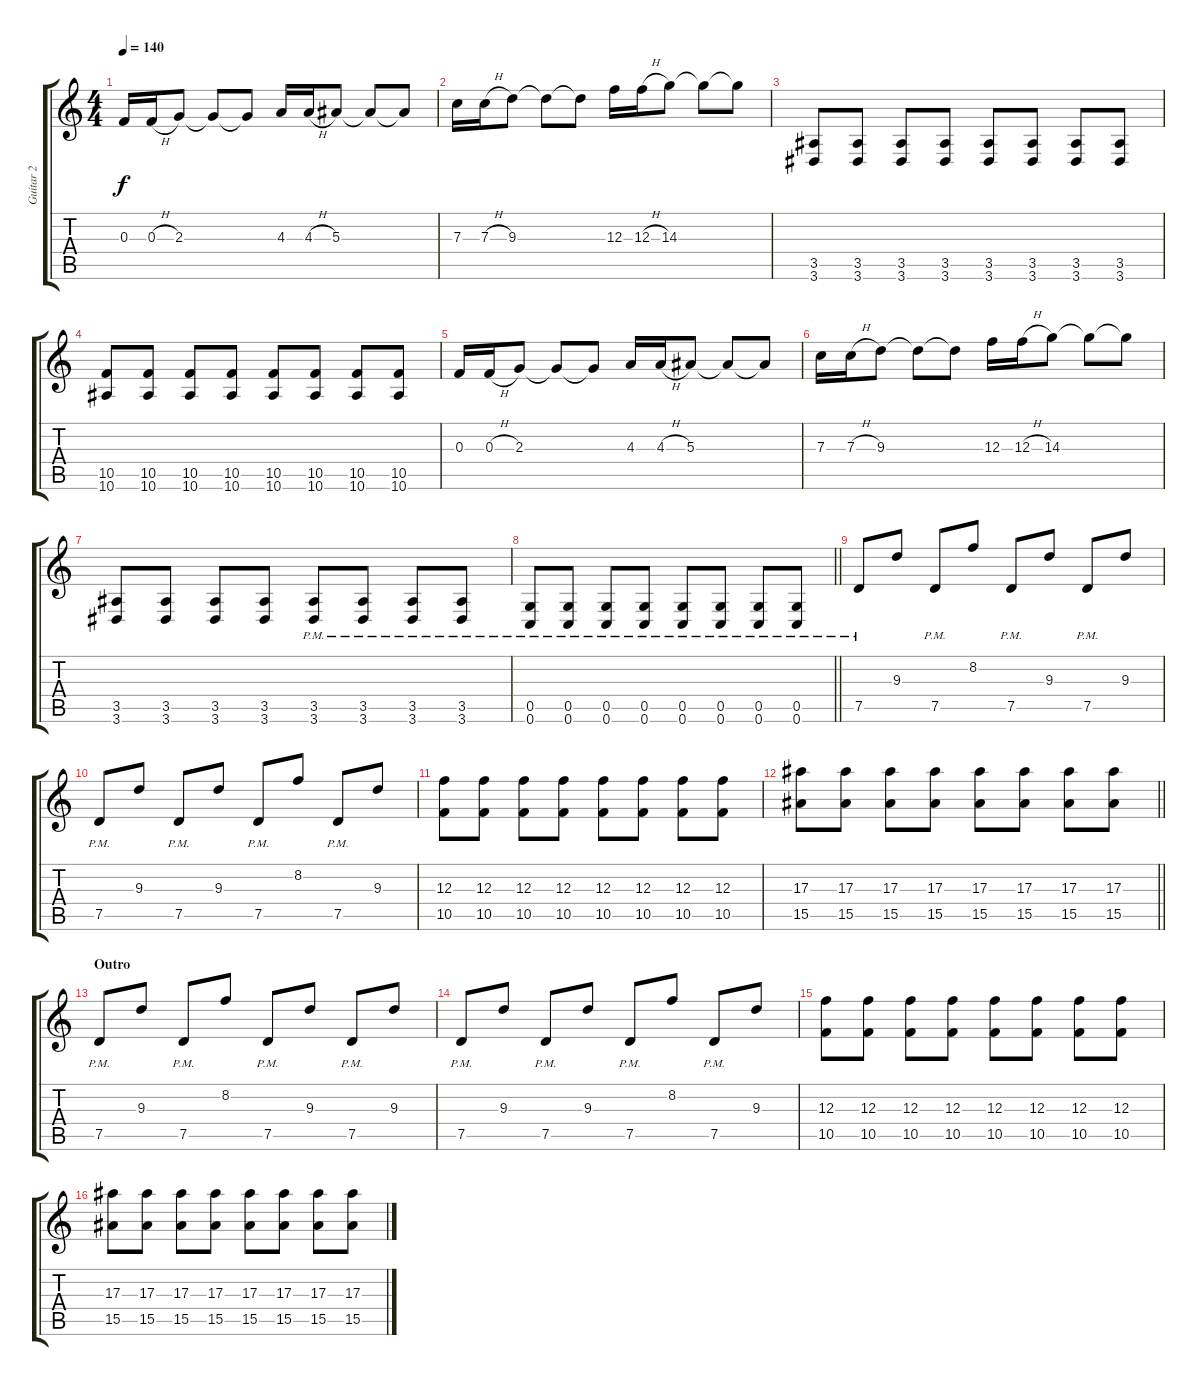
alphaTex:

\track ("Guitar 2" "Guitar 2") {instrument overdrivenguitar}
\staff {score tabs}
\tuning (D4 A3 F3 C3 G2 C2) {hide}
\ts (4 4)
\tempo 140
\clef g2
\ks c
0.3.16{dy f} 0.3{h}.16 2.3.8 2.3{t}.8 2.3{t}.8 4.3.16 4.3{h}.16 5.3.8 5.3{t}.8 5.3{t}.8 |
7.3.16 7.3{h}.16 9.3.8 9.3{t}.8 9.3{t}.8 12.3.16 12.3{h}.16 14.3.8 14.3{t}.8 14.3{t}.8 |
(3.5 3.6).8 (3.5 3.6).8 (3.5 3.6).8 (3.5 3.6).8 (3.5 3.6).8 (3.5 3.6).8 (3.5 3.6).8 (3.5 3.6).8 |
(10.5 10.6).8 (10.5 10.6).8 (10.5 10.6).8 (10.5 10.6).8 (10.5 10.6).8 (10.5 10.6).8 (10.5 10.6).8 (10.5 10.6).8 |
0.3.16 0.3{h}.16 2.3.8 2.3{t}.8 2.3{t}.8 4.3.16 4.3{h}.16 5.3.8 5.3{t}.8 5.3{t}.8 |
7.3.16 7.3{h}.16 9.3.8 9.3{t}.8 9.3{t}.8 12.3.16 12.3{h}.16 14.3.8 14.3{t}.8 14.3{t}.8 |
(3.5 3.6).8 (3.5 3.6).8 (3.5 3.6).8 (3.5 3.6).8 (3.5{pm} 3.6{pm}).8 (3.5{pm} 3.6{pm}).8 (3.5{pm} 3.6{pm}).8 (3.5{pm} 3.6{pm}).8 |
\barLineRight lightlight
(0.5{pm} 0.6{pm}).8 (0.5{pm} 0.6{pm}).8 (0.5{pm} 0.6{pm}).8 (0.5{pm} 0.6{pm}).8 (0.5{pm} 0.6{pm}).8 (0.5{pm} 0.6{pm}).8 (0.5{pm} 0.6{pm}).8 (0.5{pm} 0.6{pm}).8 |
7.5{pm}.8 9.3.8 7.5{pm}.8 8.2.8 7.5{pm}.8 9.3.8 7.5{pm}.8 9.3.8 |
7.5{pm}.8 9.3.8 7.5{pm}.8 9.3.8 7.5{pm}.8 8.2.8 7.5{pm}.8 9.3.8 |
(12.3 10.5).8 (12.3 10.5).8 (12.3 10.5).8 (12.3 10.5).8 (12.3 10.5).8 (12.3 10.5).8 (12.3 10.5).8 (12.3 10.5).8 |
\barLineRight lightlight
(17.3 15.5).8 (17.3 15.5).8 (17.3 15.5).8 (17.3 15.5).8 (17.3 15.5).8 (17.3 15.5).8 (17.3 15.5).8 (17.3 15.5).8 |
\section ("" "Outro")
7.5{pm}.8 9.3.8 7.5{pm}.8 8.2.8 7.5{pm}.8 9.3.8 7.5{pm}.8 9.3.8 |
7.5{pm}.8 9.3.8 7.5{pm}.8 9.3.8 7.5{pm}.8 8.2.8 7.5{pm}.8 9.3.8 |
(12.3 10.5).8 (12.3 10.5).8 (12.3 10.5).8 (12.3 10.5).8 (12.3 10.5).8 (12.3 10.5).8 (12.3 10.5).8 (12.3 10.5).8 |
(17.3 15.5).8 (17.3 15.5).8 (17.3 15.5).8 (17.3 15.5).8 (17.3 15.5).8 (17.3 15.5).8 (17.3 15.5).8 (17.3 15.5).8
